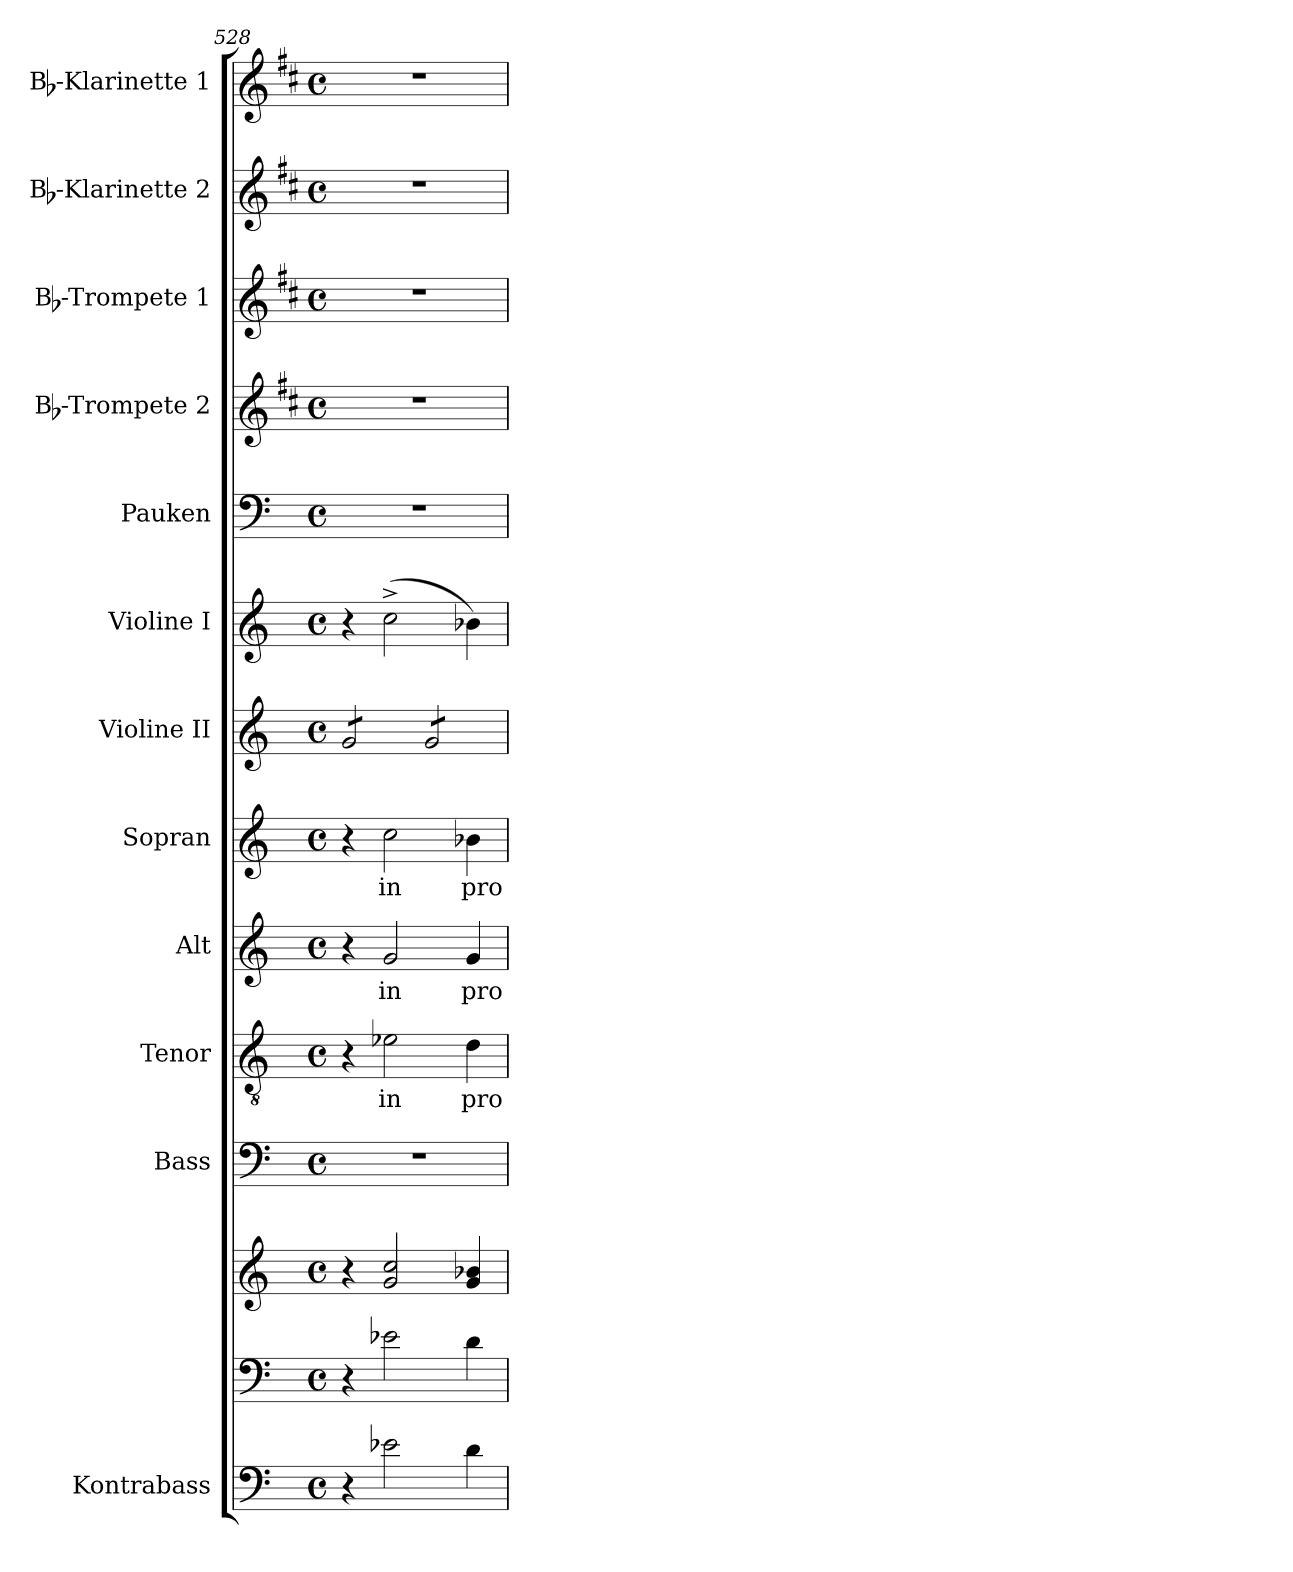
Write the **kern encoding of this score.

**kern	**kern	**kern	**kern	**kern	**text	**kern	**text	**kern	**text	**kern	**kern	**kern	**kern	**kern	**kern	**kern
*part13	*part12	*part12	*part11	*part10	*part10	*part9	*part9	*part8	*part8	*part7	*part6	*part5	*part4	*part3	*part2	*part1
*staff14	*staff13	*staff12	*staff11	*staff10	*staff10	*staff9	*staff9	*staff8	*staff8	*staff7	*staff6	*staff5	*staff4	*staff3	*staff2	*staff1
*I"Kontrabass	*	*	*I"Bass	*I"Tenor	*	*I"Alt	*	*I"Sopran	*	*I"Violine II	*I"Violine I	*I"Pauken	*I"Bb-Trompete 2	*I"Bb-Trompete 1	*I"Bb-Klarinette 2	*I"Bb-Klarinette 1
*I'Kb.	*	*	*I'B.	*I'T.	*	*I'A.	*	*I'S.	*	*I'Vl. II	*I'Vl. I	*I'Pk.	*I'Bb Trp. 2	*I'Bb Trp. 1	*I'Bb Kl. 2	*I'Bb Kl. 1
*clefF4	*clefF4	*clefG2	*clefF4	*clefGv2	*	*clefG2	*	*clefG2	*	*clefG2	*clefG2	*clefF4	*clefG2	*clefG2	*clefG2	*clefG2
*ITrd7c12	*	*	*	*	*	*	*	*	*	*	*	*	*ITrd1c2	*ITrd1c2	*ITrd1c2	*ITrd1c2
*k[]	*k[]	*k[]	*k[]	*k[]	*	*k[]	*	*k[]	*	*k[]	*k[]	*k[]	*k[]	*k[]	*k[]	*k[]
*C:	*C:	*C:	*C:	*C:	*	*C:	*	*C:	*	*C:	*C:	*C:	*C:	*C:	*C:	*C:
*M4/4	*M4/4	*M4/4	*M4/4	*M4/4	*	*M4/4	*	*M4/4	*	*M4/4	*M4/4	*M4/4	*M4/4	*M4/4	*M4/4	*M4/4
*met(c)	*met(c)	*met(c)	*met(c)	*met(c)	*	*met(c)	*	*met(c)	*	*met(c)	*met(c)	*met(c)	*met(c)	*met(c)	*met(c)	*met(c)
=528	=528	=528	=528	=528	=528	=528	=528	=528	=528	=528	=528	=528	=528	=528	=528	=528
*	*	*	*	*	*	*	*	*	*	*tremolo	*	*	*	*	*	*
4r	4r	4r	1r	4r	.	4r	.	4r	.	8g/L	4r	1r	1r	1r	1r	1r
.	.	.	.	.	.	.	.	.	.	8g/	.	.	.	.	.	.
!	!	!	!	!	!LO:LY:b	!	!LO:LY:b	!	!LO:LY:b	!	!	!	!	!	!	!
2E-X\	2e-X\	2g/ 2cc/	.	2e-X\	in	2g/	in	2cc\	in	8g/	(>2cc^>\	.	.	.	.	.
.	.	.	.	.	.	.	.	.	.	8g/J	.	.	.	.	.	.
.	.	.	.	.	.	.	.	.	.	8g/L	.	.	.	.	.	.
.	.	.	.	.	.	.	.	.	.	8g/	.	.	.	.	.	.
!	!	!	!	!	!LO:LY:b	!	!LO:LY:b	!	!LO:LY:b	!	!	!	!	!	!	!
4D\	4d\	4g/ 4b-X/	.	4d\	pro-	4g/	pro-	4b-X\	pro-	8g/	4b-X\)	.	.	.	.	.
.	.	.	.	.	.	.	.	.	.	8g/J	.	.	.	.	.	.
*	*	*	*	*	*	*	*	*	*	*Xtremolo	*	*	*	*	*	*
=	=	=	=	=	=	=	=	=	=	=	=	=	=	=	=	=
*-	*-	*-	*-	*-	*-	*-	*-	*-	*-	*-	*-	*-	*-	*-	*-	*-
